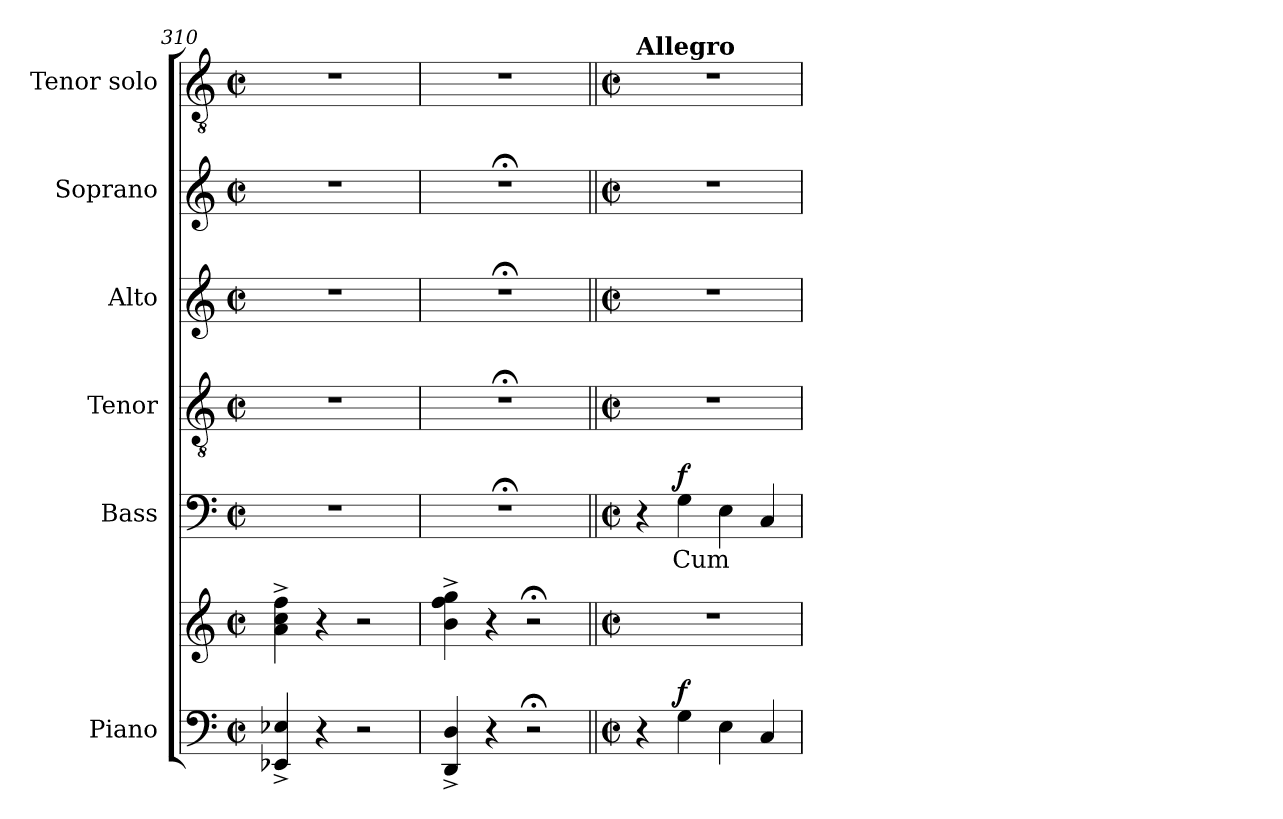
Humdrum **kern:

**kern	**kern	**dynam	**kern	**text	**dynam	**kern	**kern	**kern	**kern
*part6	*part6	*part6	*part5	*part5	*part5	*part4	*part3	*part2	*part1
*staff7	*staff6	*staff6/7	*staff5	*staff5	*staff5	*staff4	*staff3	*staff2	*staff1
*I"Piano	*	*	*I"Bass	*	*	*I"Tenor	*I"Alto	*I"Soprano	*I"Tenor solo
*I'Pno.	*	*	*I'B.	*	*	*I'T.	*I'A.	*I'S.	*I'T.s
*clefF4	*clefG2	*	*clefF4	*	*	*clefGv2	*clefG2	*clefG2	*clefGv2
*k[]	*k[]	*	*k[]	*	*	*k[]	*k[]	*k[]	*k[]
*M2/2	*M2/2	*	*M2/2	*	*	*M2/2	*M2/2	*M2/2	*M2/2
*met(c|)	*met(c|)	*	*met(c|)	*	*	*met(c|)	*met(c|)	*met(c|)	*met(c|)
=310	=310	=310	=310	=310	=310	=310	=310	=310	=310
4EE-X/^ 4E-X/^	4a\^ 4cc\^ 4ff\^	.	1r	.	.	1r	1r	1r	1r
4r	4r	.	.	.	.	.	.	.	.
2r	2r	.	.	.	.	.	.	.	.
=311	=311	=311	=311	=311	=311	=311	=311	=311	=311
4DD/^ 4D/^	4b\^ 4ff\^ 4gg\^	.	1r;<	.	.	1r;<	1r;<	1r;<	1r
4r	4r	.	.	.	.	.	.	.	.
2r;<	2r;<	.	.	.	.	.	.	.	.
!!LO:LB:g=z
=312||	=312||	=312||	=312||	=312||	=312||	=312||	=312||	=312||	=312||
*k[]	*k[]	*	*k[]	*	*	*k[]	*k[]	*k[]	*k[]
*M2/2	*M2/2	*	*M2/2	*	*	*M2/2	*M2/2	*M2/2	*M2/2
*met(c|)	*met(c|)	*	*met(c|)	*	*	*met(c|)	*met(c|)	*met(c|)	*met(c|)
!	!	!	!	!	!	!	!	!	!LO:TX:a:B:t=Allegro
4r	1r	.	4r	.	.	1r	1r	1r	1r
!	!	!LO:DY:a=2	!	!LO:LY:b	!LO:DY:a	!	!	!	!
4G\	.	f	4G\	Cum	f	.	.	.	.
4E\	.	.	4E\	.	.	.	.	.	.
4C/	.	.	4C/	.	.	.	.	.	.
=	=	=	=	=	=	=	=	=	=
*-	*-	*-	*-	*-	*-	*-	*-	*-	*-
